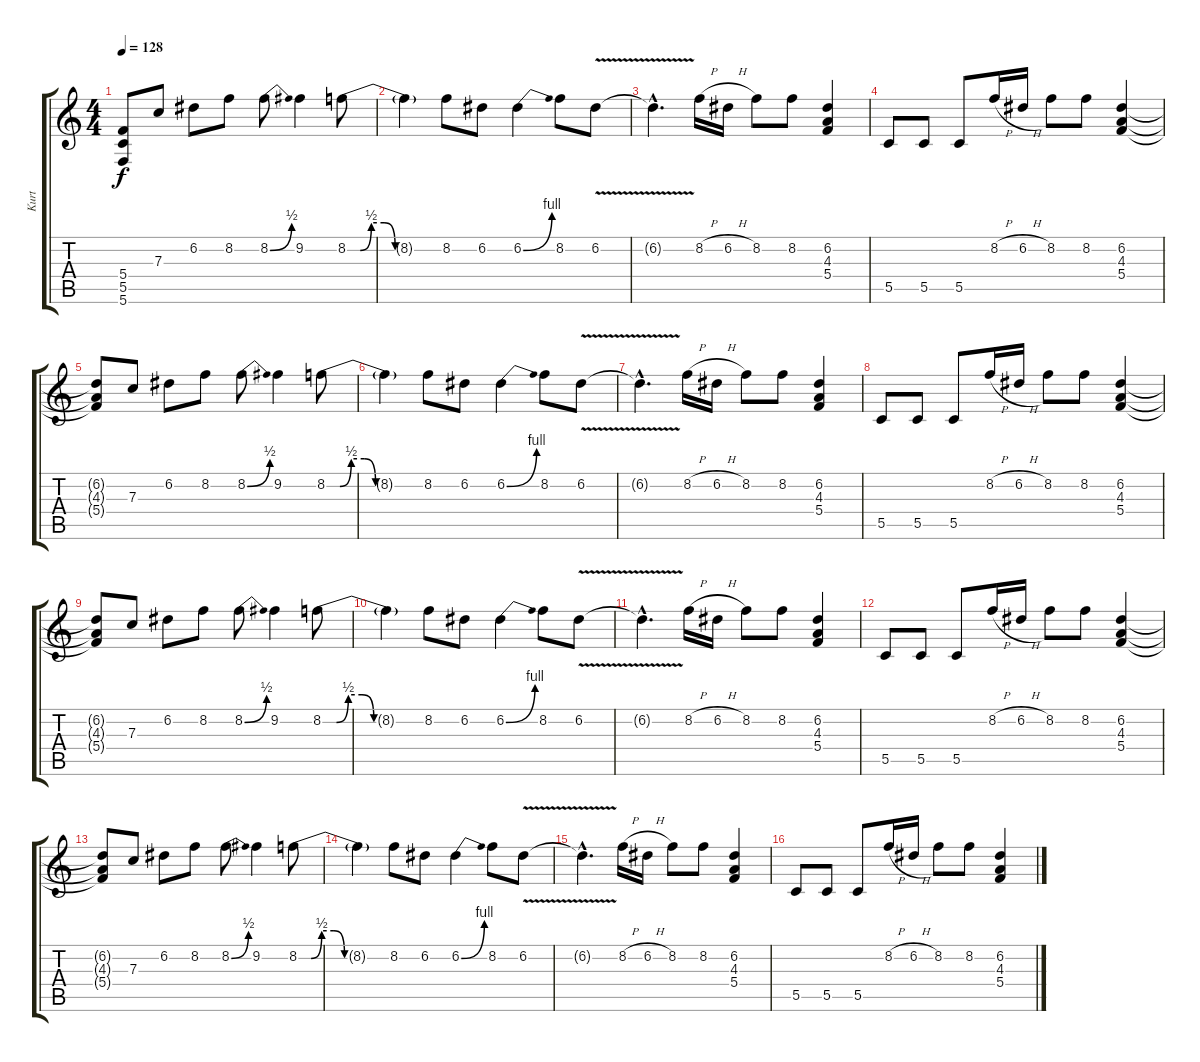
\track ("Kurt" "Kurt") {instrument distortionguitar}
\staff {score tabs}
\tuning (D4 A3 F3 C3 G2 C2) {hide}
\ts (4 4)
\tempo 128
\clef g2
\ks c
(5.4{t} 5.5{t} 5.6{t}).8{dy f} 7.3.8 6.2.8 8.2.8 8.2{be (bend 0 0 60 2)}.8 9.2.4 8.2{be (custom 0 0 8 0 15 2 23 2 30 0 60 0)}.8 |
8.2{t}.4 8.2.8 6.2.8 6.2{be (bend 0 0 60 4)}.4 8.2.8 6.2{v}.8 |
6.2{hac t}.4{d} 8.2{h}.16 6.2{h}.16 8.2.8 8.2.8 (6.2 4.3 5.4).4 |
5.5.8 5.5.8 5.5.8 8.2{h}.16 6.2{h}.16 8.2.8 8.2.8 (6.2 4.3 5.4).4 |
(6.2{t} 4.3{t} 5.4{t}).8 7.3.8 6.2.8 8.2.8 8.2{be (bend 0 0 60 2)}.8 9.2.4 8.2{be (custom 0 0 8 0 15 2 23 2 30 0 60 0)}.8 |
8.2{t}.4 8.2.8 6.2.8 6.2{be (bend 0 0 60 4)}.4 8.2.8 6.2{v}.8 |
6.2{hac t}.4{d} 8.2{h}.16 6.2{h}.16 8.2.8 8.2.8 (6.2 4.3 5.4).4 |
5.5.8 5.5.8 5.5.8 8.2{h}.16 6.2{h}.16 8.2.8 8.2.8 (6.2 4.3 5.4).4 |
(6.2{t} 4.3{t} 5.4{t}).8 7.3.8 6.2.8 8.2.8 8.2{be (bend 0 0 60 2)}.8 9.2.4 8.2{be (custom 0 0 8 0 15 2 23 2 30 0 60 0)}.8 |
8.2{t}.4 8.2.8 6.2.8 6.2{be (bend 0 0 60 4)}.4 8.2.8 6.2{v}.8 |
6.2{hac t}.4{d} 8.2{h}.16 6.2{h}.16 8.2.8 8.2.8 (6.2 4.3 5.4).4 |
5.5.8 5.5.8 5.5.8 8.2{h}.16 6.2{h}.16 8.2.8 8.2.8 (6.2 4.3 5.4).4 |
(6.2{t} 4.3{t} 5.4{t}).8 7.3.8 6.2.8 8.2.8 8.2{be (bend 0 0 60 2)}.8 9.2.4 8.2{be (custom 0 0 8 0 15 2 23 2 30 0 60 0)}.8 |
8.2{t}.4 8.2.8 6.2.8 6.2{be (bend 0 0 60 4)}.4 8.2.8 6.2{v}.8 |
6.2{hac t}.4{d} 8.2{h}.16 6.2{h}.16 8.2.8 8.2.8 (6.2 4.3 5.4).4 |
5.5.8 5.5.8 5.5.8 8.2{h}.16 6.2{h}.16 8.2.8 8.2.8 (6.2 4.3 5.4).4
